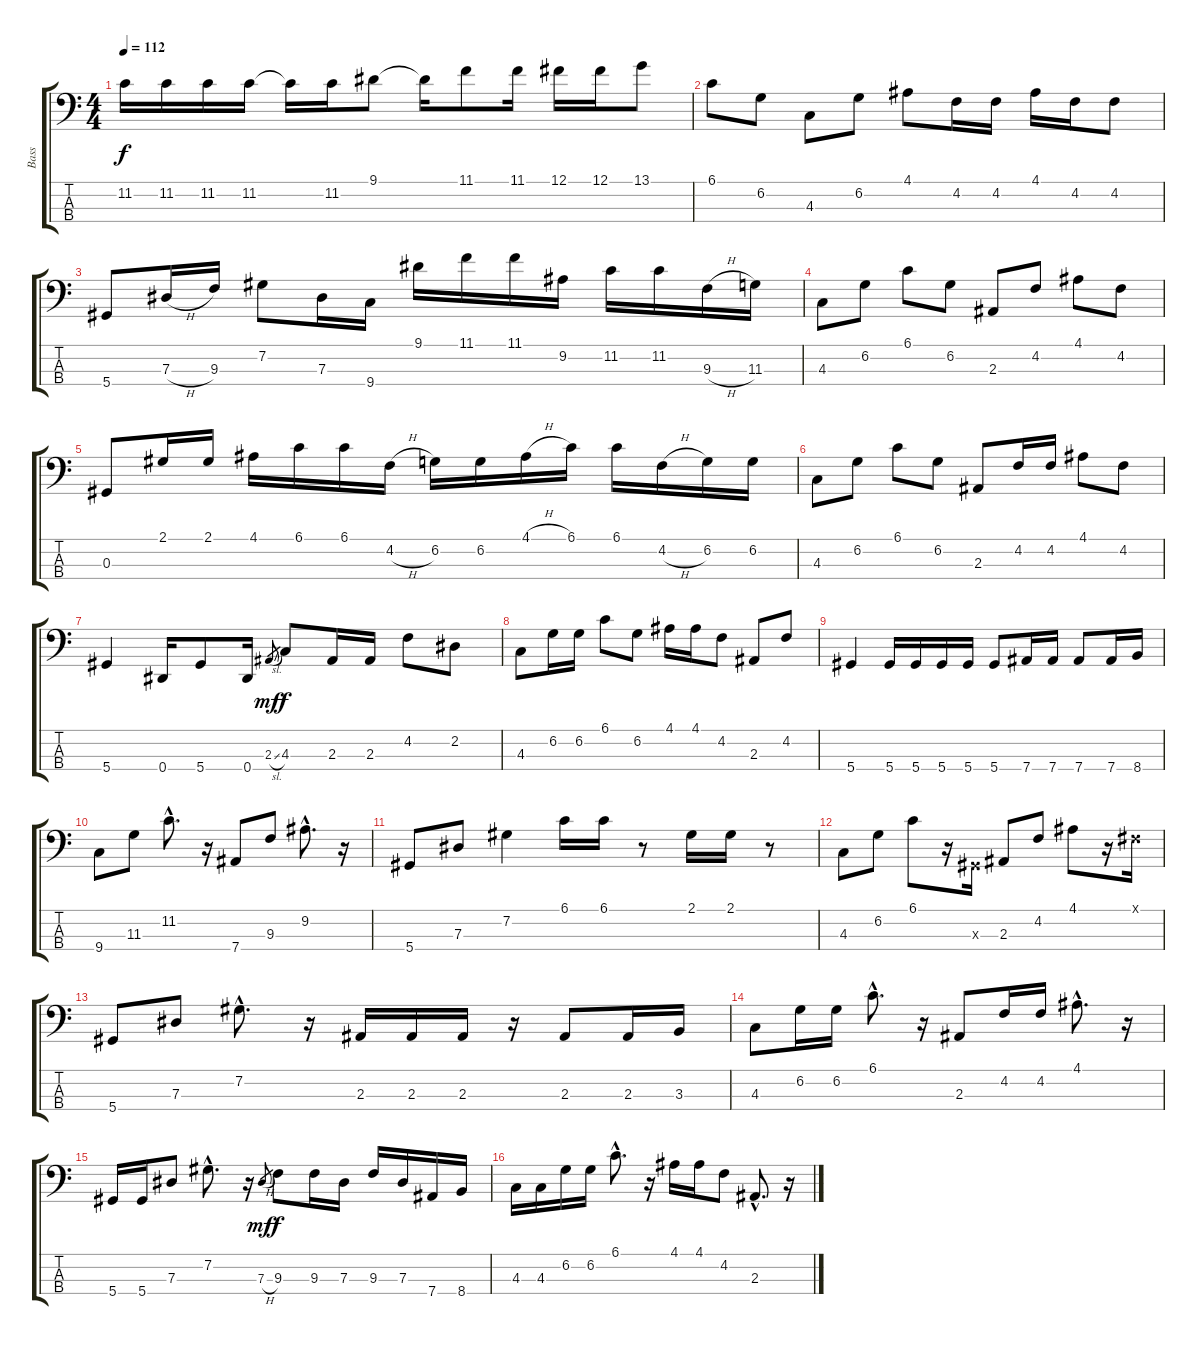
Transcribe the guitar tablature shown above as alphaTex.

\track ("Bass" "Bass") {instrument electricbassfinger}
\staff {score tabs}
\tuning (Gb2 Db2 Ab1 Eb1) {hide}
\ts (4 4)
\tempo 112
\clef f4
\ks c
11.2.16{dy f} 11.2.16 11.2.16 11.2.16 11.2{t}.16 11.2.16 9.1.8 9.1{t}.16 11.1.8 11.1.16 12.1.16 12.1.16 13.1.8 |
6.1.8 6.2.8 4.3.8 6.2.8 4.1.8 4.2.16 4.2.16 4.1.16 4.2.16 4.2.8 |
5.4.8 7.3{h}.16 9.3.16 7.2.8 7.3.16 9.4.16 9.1.16 11.1.16 11.1.16 9.2.16 11.2.16 11.2.16 9.3{h}.16 11.3.16 |
4.3.8 6.2.8 6.1.8 6.2.8 2.3.8 4.2.8 4.1.8 4.2.8 |
0.3.8 2.1.16 2.1.16 4.1.16 6.1.16 6.1.16 4.2{h}.16 6.2.16 6.2.16 4.1{h}.16 6.1.16 6.1.16 4.2{h}.16 6.2.16 6.2.16 |
4.3.8 6.2.8 6.1.8 6.2.8 2.3.8 4.2.16 4.2.16 4.1.8 4.2.8 |
5.4.4 0.4.16 5.4.8 0.4.16 2.3{sl}.8{gr dy mf} 4.3.8{dy f} 2.3.16 2.3.16 4.2.8 2.2.8 |
4.3.8 6.2.16 6.2.16 6.1.8 6.2.8 4.1.16 4.1.16 4.2.8 2.3.8 4.2.8 |
5.4.4 5.4.16 5.4.16 5.4.16 5.4.16 5.4.8 7.4.16 7.4.16 7.4.8 7.4.16 8.4.16 |
9.4.8 11.3.8 11.2{hac}.8{d} r.16 7.4.8 9.3.8 9.2{hac}.8{d} r.16 |
5.4.8 7.3.8 7.2.4 6.1.16 6.1.16 r.8 2.1.16 2.1.16 r.8 |
4.3.8 6.2.8 6.1.8 r.16 0.3{x}.16 2.3.8 4.2.8 4.1.8 r.16 0.1{x}.16 |
5.4.8 7.3.8 7.2{hac}.8{d} r.16 2.3.16 2.3.16 2.3.16 r.16 2.3.8 2.3.16 3.3.16 |
4.3.8 6.2.16 6.2.16 6.1{hac}.8{d} r.16 2.3.8 4.2.16 4.2.16 4.1{hac}.8{d} r.16 |
5.4.16 5.4.16 7.3.8 7.2{hac}.8{d} r.16 7.3{h}.8{gr dy mf} 9.3.8{dy f} 9.3.16 7.3.16 9.3.16 7.3.16 7.4.16 8.4.16 |
4.3.16 4.3.16 6.2.16 6.2.16 6.1{hac}.8{d} r.16 4.1.16 4.1.16 4.2.8 2.3{hac}.8{d} r.16
